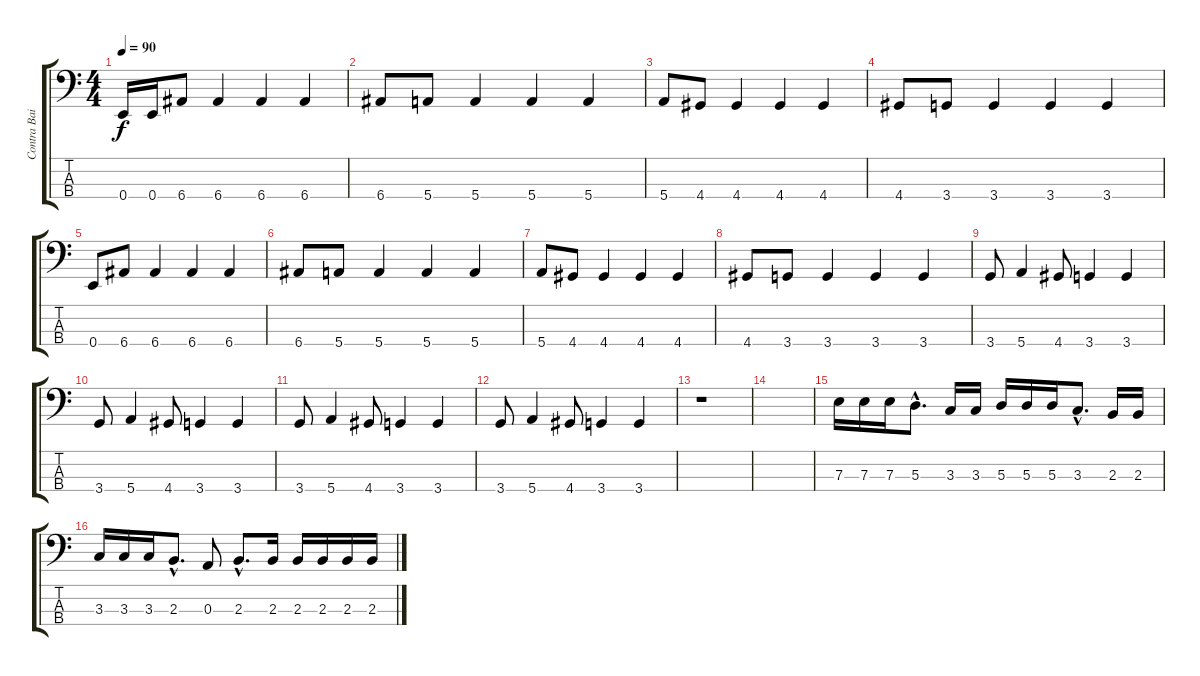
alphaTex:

\track ("Contra Baixo" "Contra Bai") {instrument electricbassfinger}
\staff {score tabs}
\tuning (G2 D2 A1 E1) {hide}
\ts (4 4)
\tempo 90
\clef f4
\ks c
0.4.16{dy f} 0.4.16 6.4.8 6.4.4 6.4.4 6.4.4 |
6.4.8 5.4.8 5.4.4 5.4.4 5.4.4 |
5.4.8 4.4.8 4.4.4 4.4.4 4.4.4 |
4.4.8 3.4.8 3.4.4 3.4.4 3.4.4 |
0.4.8 6.4.8 6.4.4 6.4.4 6.4.4 |
6.4.8 5.4.8 5.4.4 5.4.4 5.4.4 |
5.4.8 4.4.8 4.4.4 4.4.4 4.4.4 |
4.4.8 3.4.8 3.4.4 3.4.4 3.4.4 |
3.4.8 5.4.4 4.4.8 3.4.4 3.4.4 |
3.4.8 5.4.4 4.4.8 3.4.4 3.4.4 |
3.4.8 5.4.4 4.4.8 3.4.4 3.4.4 |
3.4.8 5.4.4 4.4.8 3.4.4 3.4.4 |
r.1 |
|
7.3.16 7.3.16 7.3.16 5.3{hac}.8{d} 3.3.16 3.3.16 5.3.16 5.3.16 5.3.16 3.3{hac}.8{d} 2.3.16 2.3.16 |
3.3.16 3.3.16 3.3.16 2.3{hac}.8{d} 0.3.8 2.3{hac}.8{d} 2.3.16 2.3.16 2.3.16 2.3.16 2.3.16
